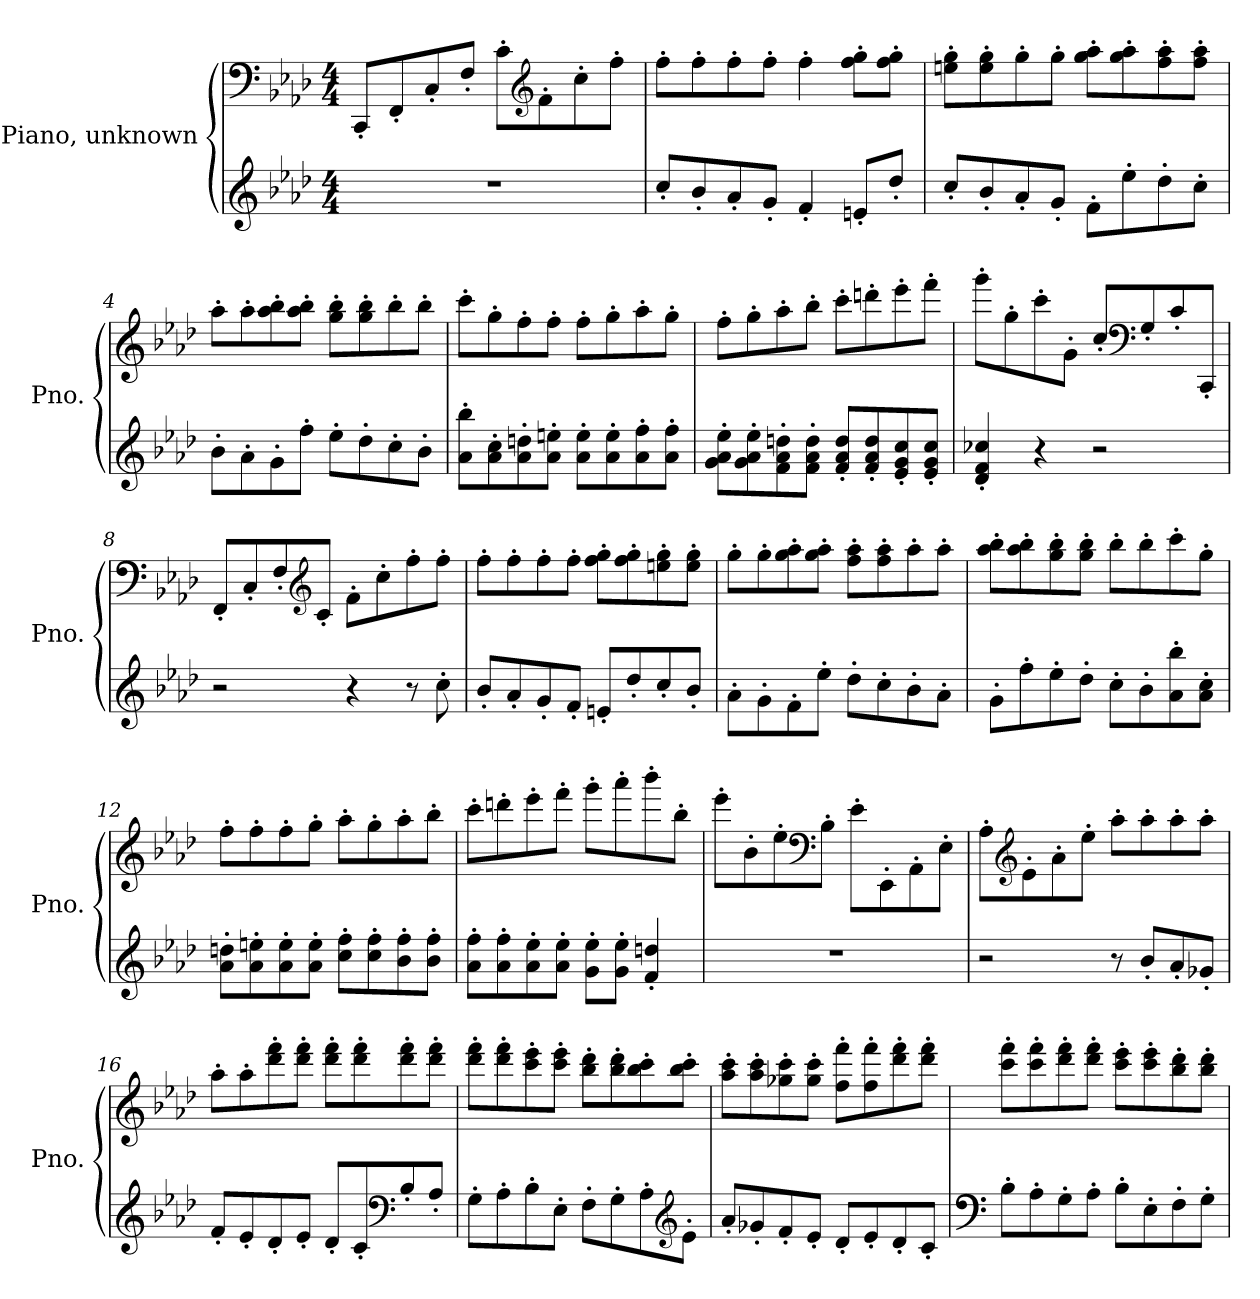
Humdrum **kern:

**kern	**kern
*part1	*part1
*staff2	*staff1
*I"Piano, unknown	*
*I'Pno.	*
*clefG2	*clefF4
*k[b-e-a-d-]	*k[b-e-a-d-]
*M4/4	*M4/4
*MM120	*MM120
=1	=1
1r	8CC'/L
.	8FF'/
.	8C'/
.	8F'/J
.	8c'\L
*	*clefG2
.	8f'\
.	8cc'\
.	8ff'\J
=2	=2
8cc'/L	8ff'\L
8b-'/	8ff'\
8a-'/	8ff'\
8g'/J	8ff'\J
4f'/	4ff'\
8en'/L	8ff\' 8gg\'L
8dd-'/J	8ff\' 8gg\'J
=3	=3
8cc'/L	8een\' 8gg\'L
8b-'/	8ee\' 8gg\'
8a-'/	8gg'\
8g'/J	8gg'\J
8f'\L	8gg\' 8aa-\'L
8ee-'\	8gg\' 8aa-\'
8dd-'\	8ff\' 8aa-\'
8cc'\J	8ff\' 8aa-\'J
!!LO:LB:g=z
=4	=4
8b-'\L	8aa-'\L
8a-'\	8aa-'\
8g'\	8aa-\' 8bb-\'
8ff'\J	8aa-\' 8bb-\'J
8ee-'\L	8gg\' 8bb-\'L
8dd-'\	8gg\' 8bb-\'
8cc'\	8bb-'\
8b-'\J	8bb-'\J
=5	=5
8a-\' 8bb-\'L	8ccc'\L
8a-\' 8cc\'	8gg'\
8a-\' 8ddn\'	8ff'\
8a-\' 8een\'J	8ff'\J
8a-\' 8ee\'L	8ff'\L
8a-\' 8ee\'	8gg'\
8a-\' 8ff\'	8aa-'\
8a-\' 8ff\'J	8gg'\J
=6	=6
8g\' 8a-\' 8ee-\'L	8ff'\L
8g\' 8a-\' 8ee-\'	8gg'\
8f\' 8a-\' 8ddn\'	8aa-'\
8f\' 8a-\' 8dd\'J	8bb-'\J
8f/' 8a-/' 8dd/'L	8ccc'\L
8f/' 8a-/' 8dd/'	8dddn'\
8e-/' 8g/' 8cc/'	8eee-'\
8e-/' 8g/' 8cc/'J	8fff'\J
!!LO:LB:g=z
=7	=7
4d-/' 4f/' 4cc-X/'	8ggg'\L
.	8gg'\
4r	8ccc'\
.	8g'\J
2r	8cc'/L
*	*clefF4
.	8G'/
.	8c'/
.	8CC'/J
=8	=8
2r	8FF'/L
.	8C'/
.	8F'/
*	*clefG2
.	8c'/J
4r	8f'\L
.	8cc'\
8r	8ff'\
8cc'\	8ff'\J
=9	=9
8b-'/L	8ff'\L
8a-'/	8ff'\
8g'/	8ff'\
8f'/J	8ff'\J
8en'/L	8ff\' 8gg\'L
8dd-'/	8ff\' 8gg\'
8cc'/	8een\' 8gg\'
8b-'/J	8ee\' 8gg\'J
=10	=10
8a-'\L	8gg'\L
8g'\	8gg'\
8f'\	8gg\' 8aa-\'
8ee-'\J	8gg\' 8aa-\'J
8dd-'\L	8ff\' 8aa-\'L
8cc'\	8ff\' 8aa-\'
8b-'\	8aa-'\
8a-'\J	8aa-'\J
!!LO:LB:g=z
=11	=11
8g'\L	8aa-\' 8bb-\'L
8ff'\	8aa-\' 8bb-\'
8ee-'\	8gg\' 8bb-\'
8dd-'\J	8gg\' 8bb-\'J
8cc'\L	8bb-'\L
8b-'\	8bb-'\
8a-\' 8bb-\'	8ccc'\
8a-\' 8cc\'J	8gg'\J
=12	=12
8a-\' 8ddn\'L	8ff'\L
8a-\' 8een\'	8ff'\
8a-\' 8ee\'	8ff'\
8a-\' 8ee\'J	8gg'\J
8cc\' 8ff\'L	8aa-'\L
8cc\' 8ff\'	8gg'\
8b-\' 8ff\'	8aa-'\
8b-\' 8ff\'J	8bb-'\J
=13	=13
8a-\' 8ff\'L	8ccc'\L
8a-\' 8ff\'	8dddn'\
8a-\' 8ee-\'	8eee-'\
8a-\' 8ee-\'J	8fff'\J
8g\' 8ee-\'L	8ggg'\L
8g\' 8ee-\'J	8aaa-'\
4f/' 4ddn/'	8bbb-'\
.	8bb-'\J
!!LO:LB:g=z
=14	=14
1r	8eee-'\L
.	8b-'\
.	8ee-'\
*	*clefF4
.	8B-'\J
.	8e-'\L
.	8EE-'\
.	8AA-'\
.	8E-'\J
=15	=15
2r	8A-'\L
*	*clefG2
.	8e-'\
.	8a-'\
.	8ee-'\J
8r	8aa-'\L
8b-'/L	8aa-'\
8a-'/	8aa-'\
8g-X'/J	8aa-'\J
=16	=16
8f'/L	8aa-'\L
8e-'/	8aa-'\
8d-'/	8ddd-\' 8fff\'
8e-'/J	8ddd-\' 8fff\'J
8d-'/L	8ddd-\' 8fff\'L
8c'/	8ddd-\' 8fff\'
*clefF4	*
8B-'/	8ddd-\' 8fff\'
8A-'/J	8ddd-\' 8fff\'J
!!LO:LB:g=z
=17	=17
8G'\L	8ddd-\' 8fff\'L
8A-'\	8ddd-\' 8fff\'
8B-'\	8ccc\' 8eee-\'
8E-'\J	8ccc\' 8eee-\'J
8F'\L	8bb-\' 8ddd-\'L
8G'\	8bb-\' 8ddd-\'
8A-'\	8bb-\' 8ccc\'
*clefG2	*
8e-'\J	8bb-\' 8ccc\'J
=18	=18
8a-'/L	8aa-\' 8ccc\'L
8g-X'/	8aa-\' 8ccc\'
8f'/	8gg-X\' 8ccc\'
8e-'/J	8gg-\' 8ccc\'J
8d-'/L	8ff\' 8fff\'L
8e-'/	8ff\' 8fff\'
8d-'/	8ddd-\' 8fff\'
8c'/J	8ddd-\' 8fff\'J
=19	=19
*clefF4	*
8B-'\L	8ccc\' 8fff\'L
8A-'\	8ccc\' 8fff\'
8G'\	8ddd-\' 8fff\'
8A-'\J	8ddd-\' 8fff\'J
8B-'\L	8ccc\' 8eee-\'L
8E-'\	8ccc\' 8eee-\'
8F'\	8bb-\' 8ddd-\'
8G'\J	8bb-\' 8ddd-\'J
=	=
*-	*-
